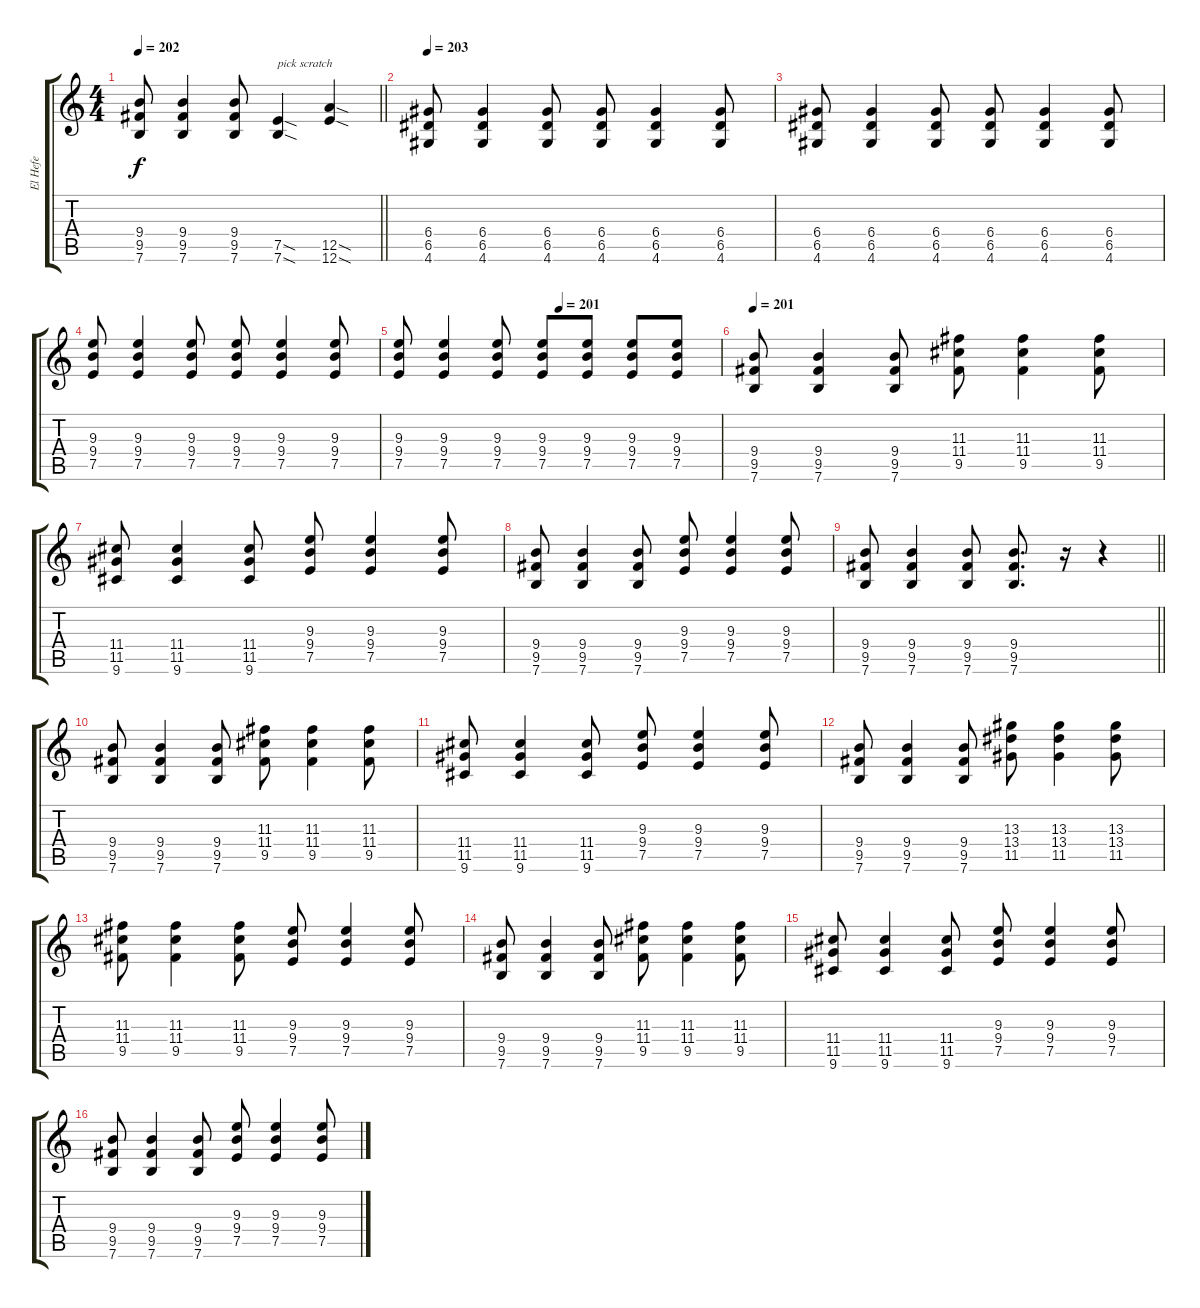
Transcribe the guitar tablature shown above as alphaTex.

\track ("El Hefe" "El Hefe") {instrument distortionguitar}
\staff {score tabs}
\tuning (E4 B3 G3 D3 A2 E2) {hide}
\ts (4 4)
\tempo 202
\clef g2
\barLineRight lightlight
\ks c
(9.4 9.5 7.6).8{dy f} (9.4 9.5 7.6).4 (9.4 9.5 7.6).8 (7.5{sod} 7.6{sod}).4{txt "pick scratch"} (12.5{sod} 12.6{sod}).4 |
\section ("" "")
\tempo 203
(6.4 6.5 4.6).8 (6.4 6.5 4.6).4 (6.4 6.5 4.6).8 (6.4 6.5 4.6).8 (6.4 6.5 4.6).4 (6.4 6.5 4.6).8 |
(6.4 6.5 4.6).8 (6.4 6.5 4.6).4 (6.4 6.5 4.6).8 (6.4 6.5 4.6).8 (6.4 6.5 4.6).4 (6.4 6.5 4.6).8 |
(9.3 9.4 7.5).8 (9.3 9.4 7.5).4 (9.3 9.4 7.5).8 (9.3 9.4 7.5).8 (9.3 9.4 7.5).4 (9.3 9.4 7.5).8 |
\tempo (201 0.5)
(9.3 9.4 7.5).8 (9.3 9.4 7.5).4 (9.3 9.4 7.5).8 (9.3 9.4 7.5).8 (9.3 9.4 7.5).8 (9.3 9.4 7.5).8 (9.3 9.4 7.5).8 |
\tempo 201
(9.4 9.5 7.6).8 (9.4 9.5 7.6).4 (9.4 9.5 7.6).8 (11.3 11.4 9.5).8 (11.3 11.4 9.5).4 (11.3 11.4 9.5).8 |
(11.4 11.5 9.6).8 (11.4 11.5 9.6).4 (11.4 11.5 9.6).8 (9.3 9.4 7.5).8 (9.3 9.4 7.5).4 (9.3 9.4 7.5).8 |
(9.4 9.5 7.6).8 (9.4 9.5 7.6).4 (9.4 9.5 7.6).8 (9.3 9.4 7.5).8 (9.3 9.4 7.5).4 (9.3 9.4 7.5).8 |
\barLineRight lightlight
(9.4 9.5 7.6).8 (9.4 9.5 7.6).4 (9.4 9.5 7.6).8 (9.4 9.5 7.6).8{d} r.16 r.4 |
\section ("" "")
(9.4 9.5 7.6).8 (9.4 9.5 7.6).4 (9.4 9.5 7.6).8 (11.3 11.4 9.5).8 (11.3 11.4 9.5).4 (11.3 11.4 9.5).8 |
(11.4 11.5 9.6).8 (11.4 11.5 9.6).4 (11.4 11.5 9.6).8 (9.3 9.4 7.5).8 (9.3 9.4 7.5).4 (9.3 9.4 7.5).8 |
(9.4 9.5 7.6).8 (9.4 9.5 7.6).4 (9.4 9.5 7.6).8 (13.3 13.4 11.5).8 (13.3 13.4 11.5).4 (13.3 13.4 11.5).8 |
(11.3 11.4 9.5).8 (11.3 11.4 9.5).4 (11.3 11.4 9.5).8 (9.3 9.4 7.5).8 (9.3 9.4 7.5).4 (9.3 9.4 7.5).8 |
(9.4 9.5 7.6).8 (9.4 9.5 7.6).4 (9.4 9.5 7.6).8 (11.3 11.4 9.5).8 (11.3 11.4 9.5).4 (11.3 11.4 9.5).8 |
(11.4 11.5 9.6).8 (11.4 11.5 9.6).4 (11.4 11.5 9.6).8 (9.3 9.4 7.5).8 (9.3 9.4 7.5).4 (9.3 9.4 7.5).8 |
(9.4 9.5 7.6).8 (9.4 9.5 7.6).4 (9.4 9.5 7.6).8 (9.3 9.4 7.5).8 (9.3 9.4 7.5).4 (9.3 9.4 7.5).8
